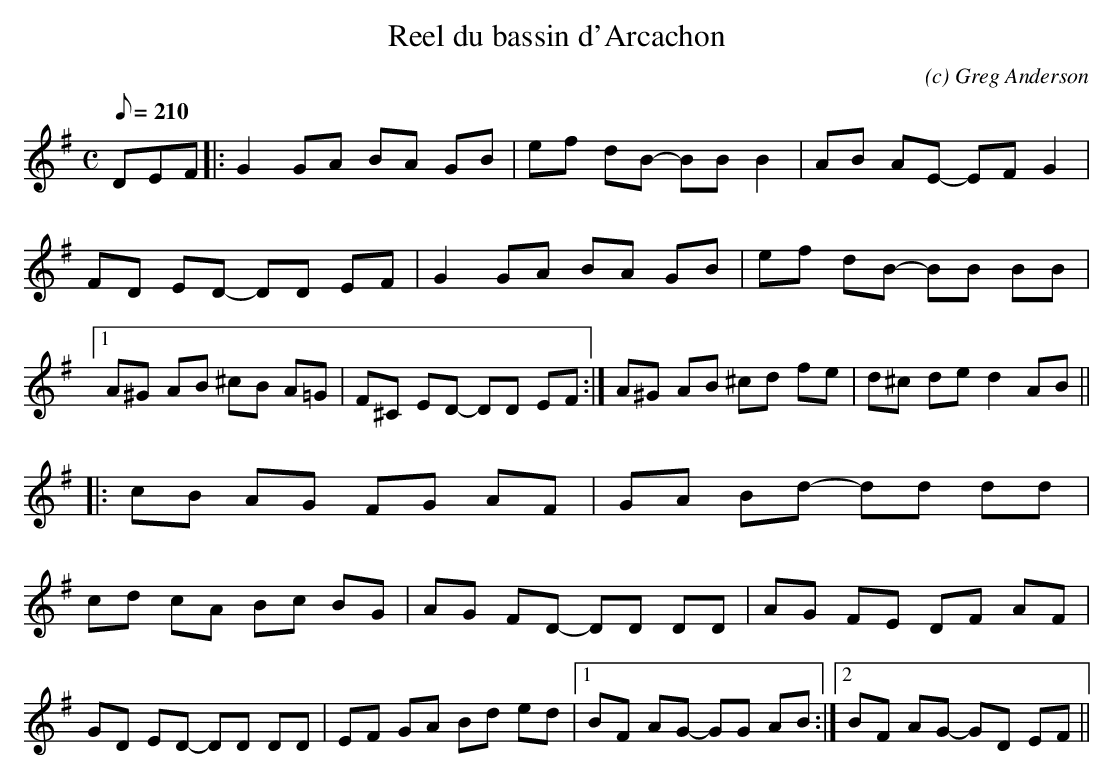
X:1
T:Reel du bassin d'Arcachon
M:C
L:1/8
Q:210
C:(c) Greg Anderson
K:G
DEF|:G2 GA BA GB|ef dB- BB B2|AB AE- EF G2|FD ED- DD EF|
G2 GA BA GB|ef dB- BB BB|1A^G AB ^cB A=G|F^C ED- DD EF:|
2A^G AB ^cd fe|d^c de d2 AB||:cB AG FG AF|GA Bd- dd dd|
cd cA Bc BG|AG FD- DD DD|AG FE DF AF|
!GD ED- DD DD|EF GA Bd ed|1BF AG- GG AB:|2BF AG- GD EF||
